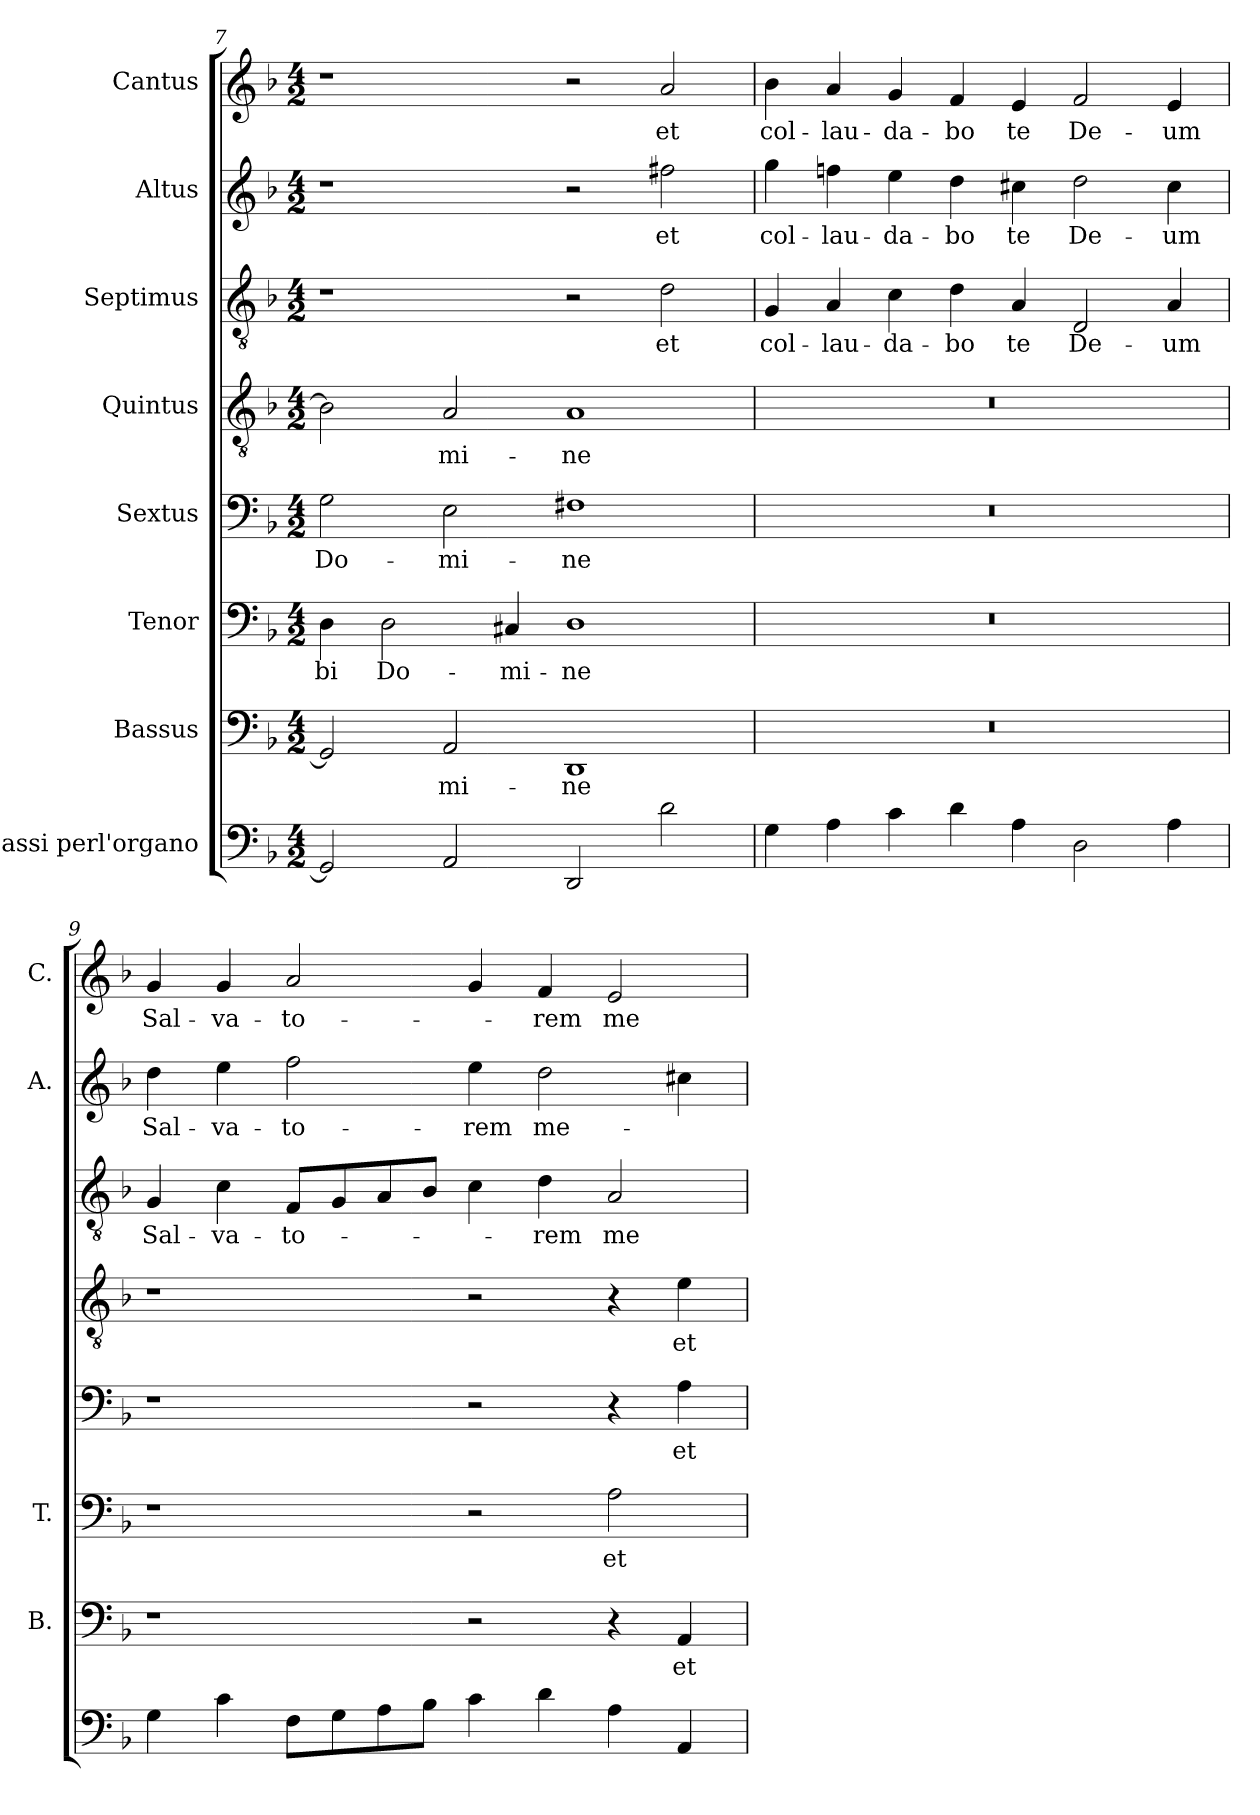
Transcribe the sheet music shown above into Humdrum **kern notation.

**kern	**kern	**text	**kern	**text	**kern	**text	**kern	**text	**kern	**text	**kern	**text	**kern	**text
*part8	*part7	*part7	*part6	*part6	*part5	*part5	*part4	*part4	*part3	*part3	*part2	*part2	*part1	*part1
*staff8	*staff7	*staff7	*staff6	*staff6	*staff5	*staff5	*staff4	*staff4	*staff3	*staff3	*staff2	*staff2	*staff1	*staff1
*I"Bassi perl'organo	*I"Bassus	*	*I"Tenor	*	*I"Sextus	*	*I"Quintus	*	*I"Septimus	*	*I"Altus	*	*I"Cantus	*
*	*I'B.	*	*I'T.	*	*	*	*	*	*	*	*I'A.	*	*I'C.	*
*clefF4	*clefF4	*	*clefF4	*	*clefF4	*	*clefGv2	*	*clefGv2	*	*clefG2	*	*clefG2	*
*	*	*	*	*	*	*	*ITrd7c12	*	*ITrd7c12	*	*ITrd7c12	*	*	*
*k[b-]	*k[b-]	*	*k[b-]	*	*k[b-]	*	*k[b-]	*	*k[b-]	*	*k[b-]	*	*k[b-]	*
*d:	*d:	*	*d:	*	*d:	*	*d:	*	*d:	*	*d:	*	*d:	*
*M4/2	*M4/2	*	*M4/2	*	*M4/2	*	*M4/2	*	*M4/2	*	*M4/2	*	*M4/2	*
=7	=7	=7	=7	=7	=7	=7	=7	=7	=7	=7	=7	=7	=7	=7
!	!	!	!	!LO:LY:b	!	!LO:LY:b	!	!	!	!	!	!	!	!
2GG/]	2GG/]	.	4D\	-bi	2G\	Do-	2BB-\]	.	1r	.	1r	.	1r	.
!	!	!	!	!LO:LY:b	!	!	!	!	!	!	!	!	!	!
.	.	.	2D\	Do-	.	.	.	.	.	.	.	.	.	.
!	!	!LO:LY:b	!	!	!	!LO:LY:b	!	!LO:LY:b	!	!	!	!	!	!
2AA/	2AA/	-mi-	.	.	2E\	-mi-	2AA/	-mi-	.	.	.	.	.	.
!	!	!	!	!LO:LY:b	!	!	!	!	!	!	!	!	!	!
.	.	.	4C#X/	-mi-	.	.	.	.	.	.	.	.	.	.
!	!	!LO:LY:b	!	!LO:LY:b	!	!LO:LY:b	!	!LO:LY:b	!	!	!	!	!	!
2DD/	1DD	-ne	1D	-ne	1F#X	-ne	1AA	-ne	2r	.	2r	.	2r	.
!	!	!	!	!	!	!	!	!	!	!LO:LY:b	!	!LO:LY:b	!	!LO:LY:b
2d\	.	.	.	.	.	.	.	.	2D\	et	2f#X\	et	2a/	et
=8	=8	=8	=8	=8	=8	=8	=8	=8	=8	=8	=8	=8	=8	=8
!	!LO:N:vis=1	!	!LO:N:vis=1	!	!LO:N:vis=1	!	!LO:N:vis=1	!	!	!LO:LY:b	!	!LO:LY:b	!	!LO:LY:b
4G\	0r	.	0r	.	0r	.	0r	.	4GG/	col-	4g\	col-	4b-\	col-
!	!	!	!	!	!	!	!	!	!	!LO:LY:b	!	!LO:LY:b	!	!LO:LY:b
4A\	.	.	.	.	.	.	.	.	4AA/	-lau-	4fn\	-lau-	4a/	-lau-
!	!	!	!	!	!	!	!	!	!	!LO:LY:b	!	!LO:LY:b	!	!LO:LY:b
4c\	.	.	.	.	.	.	.	.	4C\	-da-	4e\	-da-	4g/	-da-
!	!	!	!	!	!	!	!	!	!	!LO:LY:b	!	!LO:LY:b	!	!LO:LY:b
4d\	.	.	.	.	.	.	.	.	4D\	-bo	4d\	-bo	4f/	-bo
!	!	!	!	!	!	!	!	!	!	!LO:LY:b	!	!LO:LY:b	!	!LO:LY:b
4A\	.	.	.	.	.	.	.	.	4AA/	te	4c#X\	te	4e/	te
!	!	!	!	!	!	!	!	!	!	!LO:LY:b	!	!LO:LY:b	!	!LO:LY:b
2D\	.	.	.	.	.	.	.	.	2DD/	De-	2d\	De-	2f/	De-
!	!	!	!	!	!	!	!	!	!	!LO:LY:b	!	!LO:LY:b	!	!LO:LY:b
4A\	.	.	.	.	.	.	.	.	4AA/	-um	4c#\	-um	4e/	-um
=9	=9	=9	=9	=9	=9	=9	=9	=9	=9	=9	=9	=9	=9	=9
!	!	!	!	!	!	!	!	!	!	!LO:LY:b	!	!LO:LY:b	!	!LO:LY:b
4G\	1r	.	1r	.	1r	.	1r	.	4GG/	Sal-	4d\	Sal-	4g/	Sal-
!	!	!	!	!	!	!	!	!	!	!LO:LY:b	!	!LO:LY:b	!	!LO:LY:b
4c\	.	.	.	.	.	.	.	.	4C\	-va-	4e\	-va-	4g/	-va-
!	!	!	!	!	!	!	!	!	!	!LO:LY:b	!	!LO:LY:b	!	!LO:LY:b
8F\L	.	.	.	.	.	.	.	.	8FF/L	-to-	2f\	-to-	2a/	-to-
8G\	.	.	.	.	.	.	.	.	8GG/	.	.	.	.	.
8A\	.	.	.	.	.	.	.	.	8AA/	.	.	.	.	.
8B-\J	.	.	.	.	.	.	.	.	8BB-/J	.	.	.	.	.
!	!	!	!	!	!	!	!	!	!	!	!	!LO:LY:b	!	!
4c\	2r	.	2r	.	2r	.	2r	.	4C\	.	4e\	-rem	4g/	.
!	!	!	!	!	!	!	!	!	!	!LO:LY:b	!	!LO:LY:b	!	!LO:LY:b
4d\	.	.	.	.	.	.	.	.	4D\	-rem	2d\	me-	4f/	-rem
!	!	!	!	!LO:LY:b	!	!	!	!	!	!LO:LY:b	!	!	!	!LO:LY:b
4A\	4r	.	2A\	et	4r	.	4r	.	2AA/	me-	.	.	2e/	me-
!	!	!LO:LY:b	!	!	!	!LO:LY:b	!	!LO:LY:b	!	!	!	!	!	!
4AA/	4AA/	et	.	.	4A\	et	4E\	et	.	.	4c#X\	.	.	.
=	=	=	=	=	=	=	=	=	=	=	=	=	=	=
*-	*-	*-	*-	*-	*-	*-	*-	*-	*-	*-	*-	*-	*-	*-
